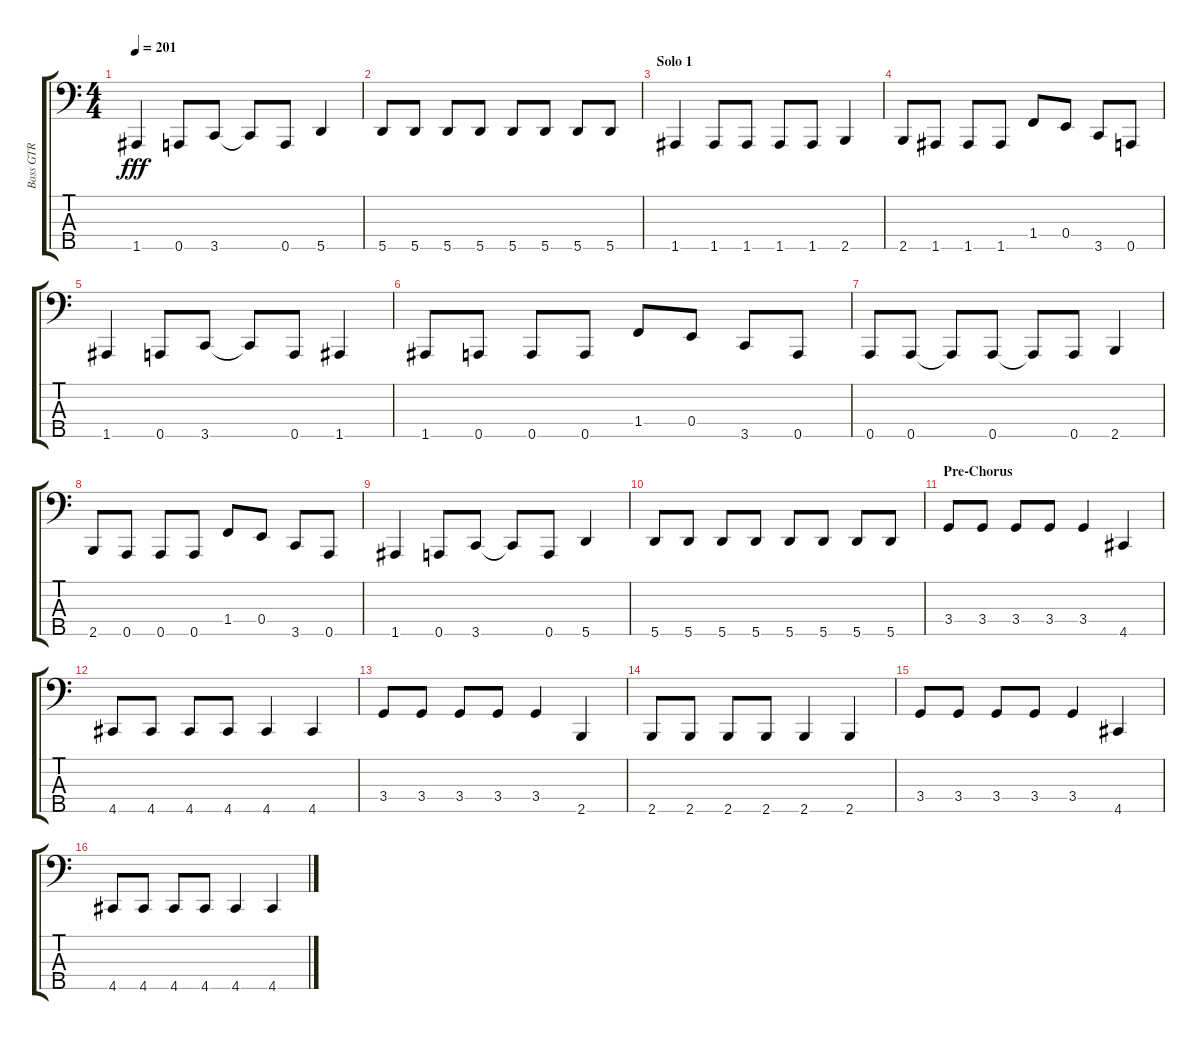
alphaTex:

\track ("Bass GTR" "Bass GTR") {instrument electricbassfinger}
\staff {score tabs}
\tuning (G2 D2 A1 E1 A0) {hide}
\ts (4 4)
\tempo 201
\clef f4
\ks aminor
1.5.4{dy fff} 0.5.8 3.5.8 3.5{t}.8 0.5.8 5.5.4 |
5.5.8 5.5.8 5.5.8 5.5.8 5.5.8 5.5.8 5.5.8 5.5.8 |
\section ("" "Solo 1")
1.5.4 1.5.8 1.5.8 1.5.8 1.5.8 2.5.4 |
2.5.8 1.5.8 1.5.8 1.5.8 1.4.8 0.4.8 3.5.8 0.5.8 |
1.5.4 0.5.8 3.5.8 3.5{t}.8 0.5.8 1.5.4 |
1.5.8 0.5.8 0.5.8 0.5.8 1.4.8 0.4.8 3.5.8 0.5.8 |
0.5.8 0.5.8 0.5{t}.8 0.5.8 0.5{t}.8 0.5.8 2.5.4 |
2.5.8 0.5.8 0.5.8 0.5.8 1.4.8 0.4.8 3.5.8 0.5.8 |
1.5.4 0.5.8 3.5.8 3.5{t}.8 0.5.8 5.5.4 |
5.5.8 5.5.8 5.5.8 5.5.8 5.5.8 5.5.8 5.5.8 5.5.8 |
\section ("" "Pre-Chorus")
3.4.8 3.4.8 3.4.8 3.4.8 3.4.4 4.5.4 |
4.5.8 4.5.8 4.5.8 4.5.8 4.5.4 4.5.4 |
3.4.8 3.4.8 3.4.8 3.4.8 3.4.4 2.5.4 |
2.5.8 2.5.8 2.5.8 2.5.8 2.5.4 2.5.4 |
3.4.8 3.4.8 3.4.8 3.4.8 3.4.4 4.5.4 |
4.5.8 4.5.8 4.5.8 4.5.8 4.5.4 4.5.4
